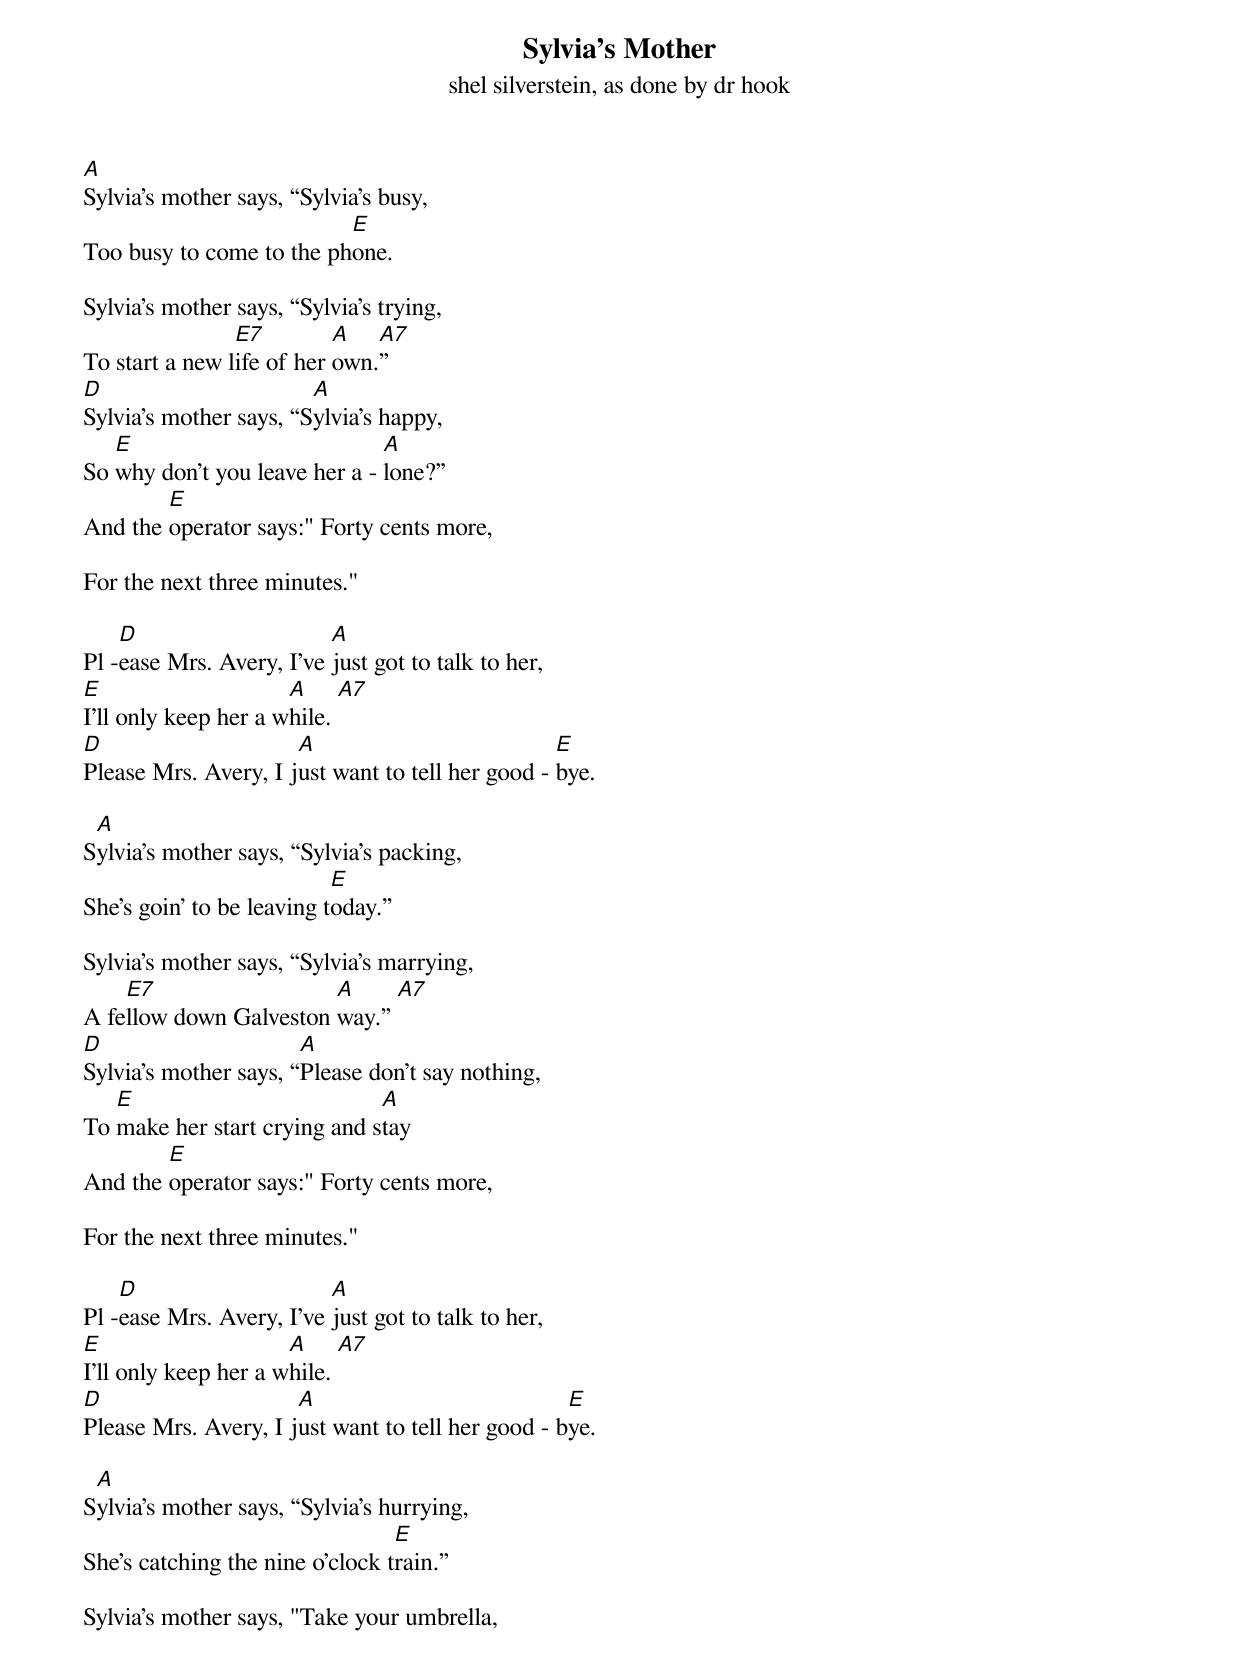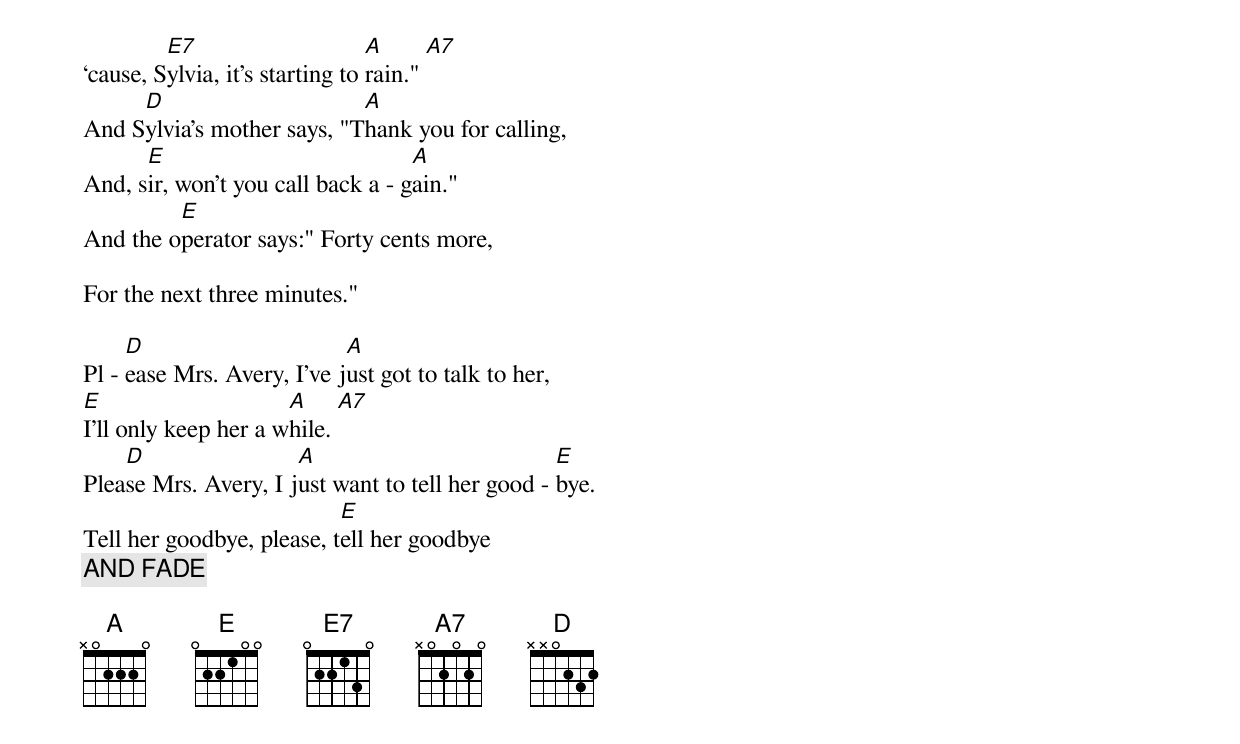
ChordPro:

{title: Sylvia's Mother}
{subtitle: shel silverstein, as done by dr hook}

[A]Sylvia’s mother says, “Sylvia's busy,
Too busy to come to the ph[E]one.

Sylvia's mother says, “Sylvia's trying,
To start a new l[E7]ife of her [A]own.[A7]”
[D]Sylvia's mother says, “S[A]ylvia's happy,
So [E]why don't you leave her a - [A]lone?”
And the [E]operator says:" Forty cents more,

For the next three minutes."

Pl -[D]ease Mrs. Avery, I've [A]just got to talk to her,
[E]I'll only keep her a w[A]hile. [A7]
[D]Please Mrs. Avery, I j[A]ust want to tell her good - [E]bye.

S[A]ylvia's mother says, “Sylvia's packing,
She’s goin' to be leaving t[E]oday.”

Sylvia's mother says, “Sylvia's marrying,
A fe[E7]llow down Galveston [A]way.” [A7]
[D]Sylvia's mother says, “[A]Please don't say nothing,
To [E]make her start crying and s[A]tay
And the [E]operator says:" Forty cents more,

For the next three minutes."

Pl -[D]ease Mrs. Avery, I've [A]just got to talk to her,
[E]I'll only keep her a w[A]hile. [A7]
[D]Please Mrs. Avery, I j[A]ust want to tell her good - b[E]ye.

S[A]ylvia's mother says, “Sylvia's hurrying,
She’s catching the nine o'clock t[E]rain.”

Sylvia's mother says, "Take your umbrella,
‘cause, S[E7]ylvia, it's starting to [A]rain." [A7]
And S[D]ylvia's mother says, "T[A]hank you for calling,
And, s[E]ir, won't you call back a - g[A]ain."
And the o[E]perator says:" Forty cents more,

For the next three minutes."

Pl - [D]ease Mrs. Avery, I've j[A]ust got to talk to her,
[E]I'll only keep her a w[A]hile. [A7]
Plea[D]se Mrs. Avery, I j[A]ust want to tell her good - [E]bye.
Tell her goodbye, please, t[E]ell her goodbye
{c:AND FADE}

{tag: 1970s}
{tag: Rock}
